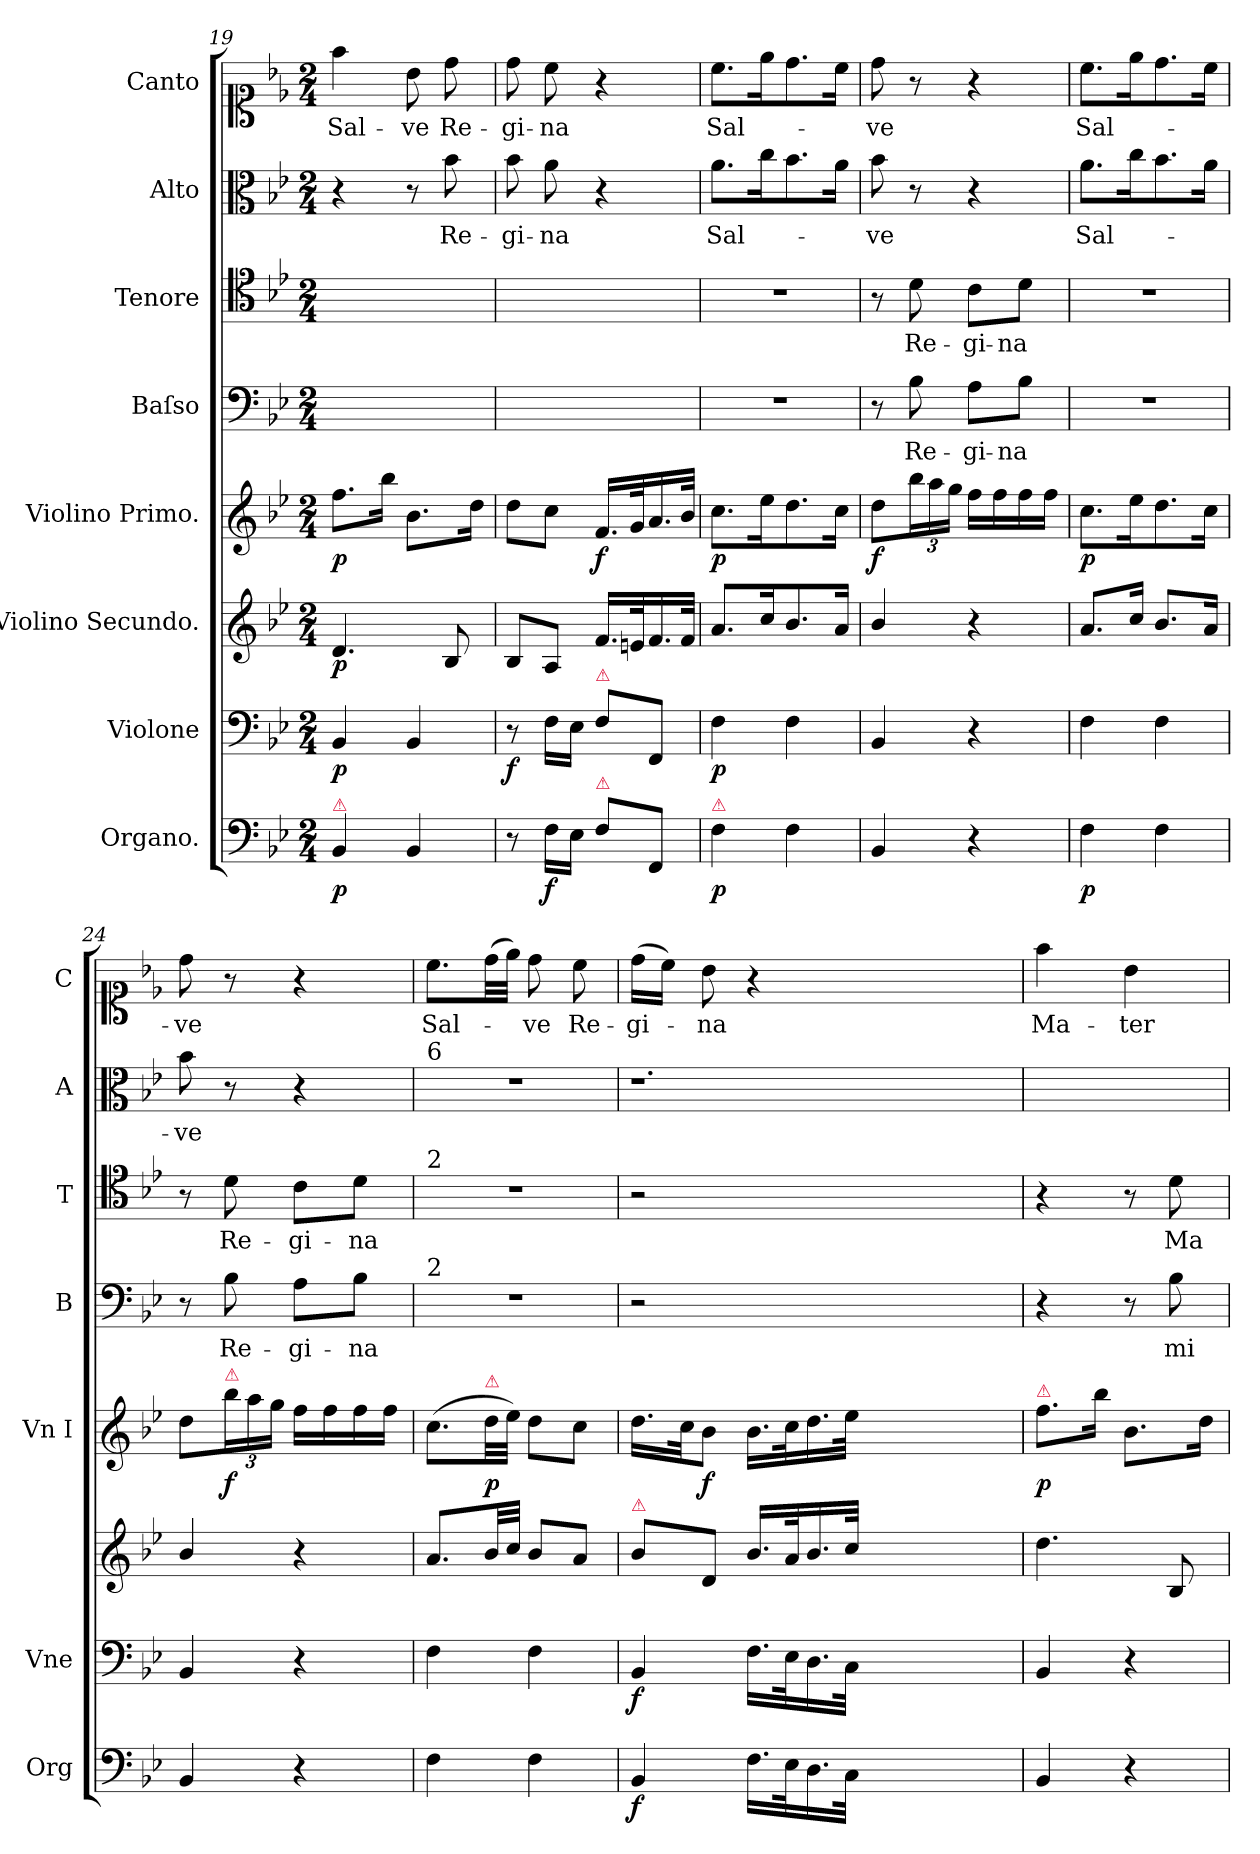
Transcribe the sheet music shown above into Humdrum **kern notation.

**kern	**dynam	**kern	**dynam	**kern	**dynam	**kern	**dynam	**kern	**text	**kern	**text	**kern	**text	**kern	**text
*part8	*part8	*part7	*part7	*part6	*part6	*part5	*part5	*part4	*part4	*part3	*part3	*part2	*part2	*part1	*part1
*staff8	*staff8	*staff7	*staff7	*staff6	*staff6	*staff5	*staff5	*staff4	*staff4	*staff3	*staff3	*staff2	*staff2	*staff1	*staff1
*I"Organo.	*	*I"Violone	*	*I"Violino Secundo.	*	*I"Violino Primo.	*	*I"Baſso	*	*I"Tenore	*	*I"Alto	*	*I"Canto	*
*I'Org	*	*I'Vne	*	*	*	*I'Vn I	*	*I'B	*	*I'T	*	*I'A	*	*I'C	*
*clefF4	*	*clefF4	*	*clefG2	*	*clefG2	*	*clefF4	*	*clefC4	*	*clefC3	*	*clefC1	*
*k[b-e-]	*	*k[b-e-]	*	*k[b-e-]	*	*k[b-e-]	*	*k[b-e-]	*	*k[b-e-]	*	*k[b-e-]	*	*k[b-e-]	*
*g:	*	*g:	*	*g:	*	*g:	*	*g:	*	*g:	*	*g:	*	*g:	*
*M2/4	*	*M2/4	*	*M2/4	*	*M2/4	*	*M2/4	*	*M2/4	*	*M2/4	*	*M2/4	*
=19	=19	=19	=19	=19	=19	=19	=19	=19	=19	=19	=19	=19	=19	=19	=19
!LO:TX:a:color=crimson:t=⚠	!	!	!	!	!	!	!	!	!	!	!	!	!	!	!
!	!LO:DY:b	!	!	!	!	!	!LO:DY:b	!	!	!	!	!	!	!	!
4BB-/	p	4BB-/	p	4.d/	p	8.ff\L	p	2ryy	.	2ryy	.	4r	.	4ff\	Sal-
.	.	.	.	.	.	16bb-\Jk	.	.	.	.	.	.	.	.	.
4BB-/	.	4BB-/	.	.	.	8.b-\L	.	.	.	.	.	8r	.	8b-\	-ve
.	.	.	.	8B-/	.	.	.	.	.	.	.	8b-\	Re-	8dd\	Re-
.	.	.	.	.	.	16dd\Jk	.	.	.	.	.	.	.	.	.
=20	=20	=20	=20	=20	=20	=20	=20	=20	=20	=20	=20	=20	=20	=20	=20
8r	.	8r	f	8B-/L	.	8dd\L	.	2ryy	.	2ryy	.	8b-\	-gi-	8dd\	-gi-
!	!LO:DY:b	!	!	!	!	!	!	!	!	!	!	!	!	!	!
16F\LL	f	16F\LL	.	8A/J	.	8cc\J	.	.	.	.	.	8a\	-na	8cc\	-na
16E-\JJ	.	16E-\JJ	.	.	.	.	.	.	.	.	.	.	.	.	.
!	!	!LO:TX:a:color=crimson:t=⚠	!	!	!	!	!	!	!	!	!	!	!	!	!
!LO:TX:a:color=crimson:t=⚠	!	!	!	!	!	!	!	!	!	!	!	!	!	!	!
!	!	!	!	!	!	!	!LO:DY:b	!	!	!	!	!	!	!	!
8F\L	.	8F\L	.	16.f/LL	.	16.f/LL	f	.	.	.	.	4r	.	4r	.
.	.	.	.	32en/K	.	32g/K	.	.	.	.	.	.	.	.	.
8FF/J	.	8FF/J	.	16.f/	.	16.a/	.	.	.	.	.	.	.	.	.
.	.	.	.	32f/JJk	.	32b-/JJk	.	.	.	.	.	.	.	.	.
=21	=21	=21	=21	=21	=21	=21	=21	=21	=21	=21	=21	=21	=21	=21	=21
!LO:TX:a:color=crimson:t=⚠	!	!	!	!	!	!	!	!	!	!	!	!	!	!	!
!	!LO:DY:b	!	!	!	!	!	!LO:DY:b	!	!	!	!	!	!	!	!
4F\	p	4F\	p	8.a/L	.	8.cc\L	p	2r	.	2r	.	8.a\L	Sal-	8.cc\L	Sal-
.	.	.	.	16cc/K	.	16ee-\K	.	.	.	.	.	16cc\K	.	16ee-\K	.
4F\	.	4F\	.	8.b-/	.	8.dd\	.	.	.	.	.	8.b-\	.	8.dd\	.
.	.	.	.	16a/Jk	.	16cc\Jk	.	.	.	.	.	16a\Jk	.	16cc\Jk	.
=22	=22	=22	=22	=22	=22	=22	=22	=22	=22	=22	=22	=22	=22	=22	=22
!	!	!	!	!	!	!	!LO:DY:b	!	!	!	!	!	!	!	!
4BB-/	.	4BB-/	.	4b-/	.	8dd\L	f	8r	.	8r	.	8b-\	-ve	8dd\	-ve
.	.	.	.	.	.	24bb-\L	.	8B-\	Re-	8d\	Re-	8r	.	8r	.
.	.	.	.	.	.	24aa\	.	.	.	.	.	.	.	.	.
.	.	.	.	.	.	24gg\JJ	.	.	.	.	.	.	.	.	.
4r	.	4r	.	4r	.	16ff\LL	.	8A\L	-gi-	8c\L	-gi-	4r	.	4r	.
.	.	.	.	.	.	16ff\	.	.	.	.	.	.	.	.	.
.	.	.	.	.	.	16ff\	.	8B-\J	-na	8d\J	-na	.	.	.	.
.	.	.	.	.	.	16ff\JJ	.	.	.	.	.	.	.	.	.
=23	=23	=23	=23	=23	=23	=23	=23	=23	=23	=23	=23	=23	=23	=23	=23
!	!LO:DY:b	!	!	!	!	!	!LO:DY:b	!	!	!	!	!	!LO:LY:i	!	!LO:LY:i
4F\	p	4F\	.	8.a/L	.	8.cc\L	p	2r	.	2r	.	8.a\L	Sal-	8.cc\L	Sal-
.	.	.	.	16cc/Jk	.	16ee-\K	.	.	.	.	.	16cc\K	.	16ee-\K	.
4F\	.	4F\	.	8.b-/L	.	8.dd\	.	.	.	.	.	8.b-\	.	8.dd\	.
.	.	.	.	16a/Jk	.	16cc\Jk	.	.	.	.	.	16a\Jk	.	16cc\Jk	.
=24	=24	=24	=24	=24	=24	=24	=24	=24	=24	=24	=24	=24	=24	=24	=24
!	!	!	!	!	!	!	!	!	!	!	!	!	!LO:LY:i	!	!LO:LY:i
4BB-/	.	4BB-/	.	4b-/	.	8dd\L	.	8r	.	8r	.	8b-\	-ve	8dd\	-ve
!	!	!	!	!	!	!LO:TX:a:color=crimson:t=⚠	!	!	!	!	!	!	!	!	!
!	!	!	!	!	!	!	!LO:DY:b	!	!LO:LY:i	!	!LO:LY:i	!	!	!	!
.	.	.	.	.	.	24bb-\L	f	8B-\	Re-	8d\	Re-	8r	.	8r	.
.	.	.	.	.	.	24aa\	.	.	.	.	.	.	.	.	.
.	.	.	.	.	.	24gg\JJ	.	.	.	.	.	.	.	.	.
!	!	!	!	!	!	!	!	!	!LO:LY:i	!	!LO:LY:i	!	!	!	!
4r	.	4r	.	4r	.	16ff\LL	.	8A\L	-gi-	8c\L	-gi-	4r	.	4r	.
.	.	.	.	.	.	16ff\	.	.	.	.	.	.	.	.	.
!	!	!	!	!	!	!	!	!	!LO:LY:i	!	!LO:LY:i	!	!	!	!
.	.	.	.	.	.	16ff\	.	8B-\J	-na	8d\J	-na	.	.	.	.
.	.	.	.	.	.	16ff\JJ	.	.	.	.	.	.	.	.	.
=25	=25	=25	=25	=25	=25	=25	=25	=25	=25	=25	=25	=25	=25	=25	=25
!	!	!	!	!	!	!	!	!	!	!	!	!LO:TX:a:t=6	!	!	!
!	!	!	!	!	!	!	!	!	!	!LO:TX:a:t=2	!	!	!	!	!
!	!	!	!	!	!	!	!	!LO:TX:a:t=2	!	!	!	!	!	!	!
4F\	.	4F\	.	8.a/L	.	(8.cc\L	.	2r	.	2r	.	2r	.	8.cc\L	Sal-
!	!	!	!	!	!	!LO:TX:a:color=crimson:t=⚠	!	!	!	!	!	!	!	!	!
!	!	!	!	!	!	!	!LO:DY:b	!	!	!	!	!	!	!	!
.	.	.	.	32b-/LL	.	32dd\LL	p	.	.	.	.	.	.	(32dd\LL	.
.	.	.	.	32cc/JJJ	.	32ee-\JJJ)	.	.	.	.	.	.	.	32ee-\JJJ)	.
4F\	.	4F\	.	8b-/L	.	8dd\L	.	.	.	.	.	.	.	8dd\	-ve
.	.	.	.	8a/J	.	8cc\J	.	.	.	.	.	.	.	8cc\	Re-
=26	=26	=26	=26	=26	=26	=26	=26	=26	=26	=26	=26	=26	=26	=26	=26
!	!	!	!	!LO:TX:a:color=crimson:t=⚠	!	!	!	!	!	!	!	!	!	!	!
!	!LO:DY:b	!	!	!	!	!	!	!	!	!	!	!	!	!	!
4BB-/	f	4BB-/	f	8b-\L	.	16.dd\LL	.	2r	.	2r	.	1.r	.	(16dd\LL	gi-
.	.	.	.	.	.	.	.	.	.	.	.	.	.	16cc\JJ)	.
.	.	.	.	.	.	32cc\JK	.	.	.	.	.	.	.	.	.
!	!	!	!	!	!	!	!LO:DY:b	!	!	!	!	!	!	!	!
.	.	.	.	8d/J	.	8b-\J	f	.	.	.	.	.	.	8b-\	-na
16.F\LL	.	16.F\LL	.	16.b-/LL	.	16.b-\LL	.	.	.	.	.	.	.	4r	.
32E-\K	.	32E-\K	.	32a/K	.	32cc\K	.	.	.	.	.	.	.	.	.
16.D\	.	16.D\	.	16.b-/	.	16.dd\	.	.	.	.	.	.	.	.	.
32C\JJk	.	32C\JJk	.	32cc/JJk	.	32ee-\JJk	.	.	.	.	.	.	.	.	.
1ryy	.	1ryy	.	1ryy	.	1ryy	.	1ryy	.	1ryy	.	.	.	1ryy	.
=27	=27	=27	=27	=27	=27	=27	=27	=27	=27	=27	=27	=27	=27	=27	=27
!	!	!	!	!	!	!LO:TX:a:color=crimson:t=⚠	!	!	!	!	!	!	!	!	!
!	!	!	!	!	!	!	!LO:DY:b	!	!	!	!	!	!	!	!
4BB-/	.	4BB-/	.	4.dd\	.	8.ff\L	p	4r	.	4r	.	2ryy	.	4ff\	Ma-
.	.	.	.	.	.	16bb-\Jk	.	.	.	.	.	.	.	.	.
4r	.	4r	.	.	.	8.b-\L	.	8r	.	8r	.	.	.	4b-\	-ter
.	.	.	.	8B-/	.	.	.	8B-\	mi-	8d\	Ma-	.	.	.	.
.	.	.	.	.	.	16dd\Jk	.	.	.	.	.	.	.	.	.
=	=	=	=	=	=	=	=	=	=	=	=	=	=	=	=
*-	*-	*-	*-	*-	*-	*-	*-	*-	*-	*-	*-	*-	*-	*-	*-
